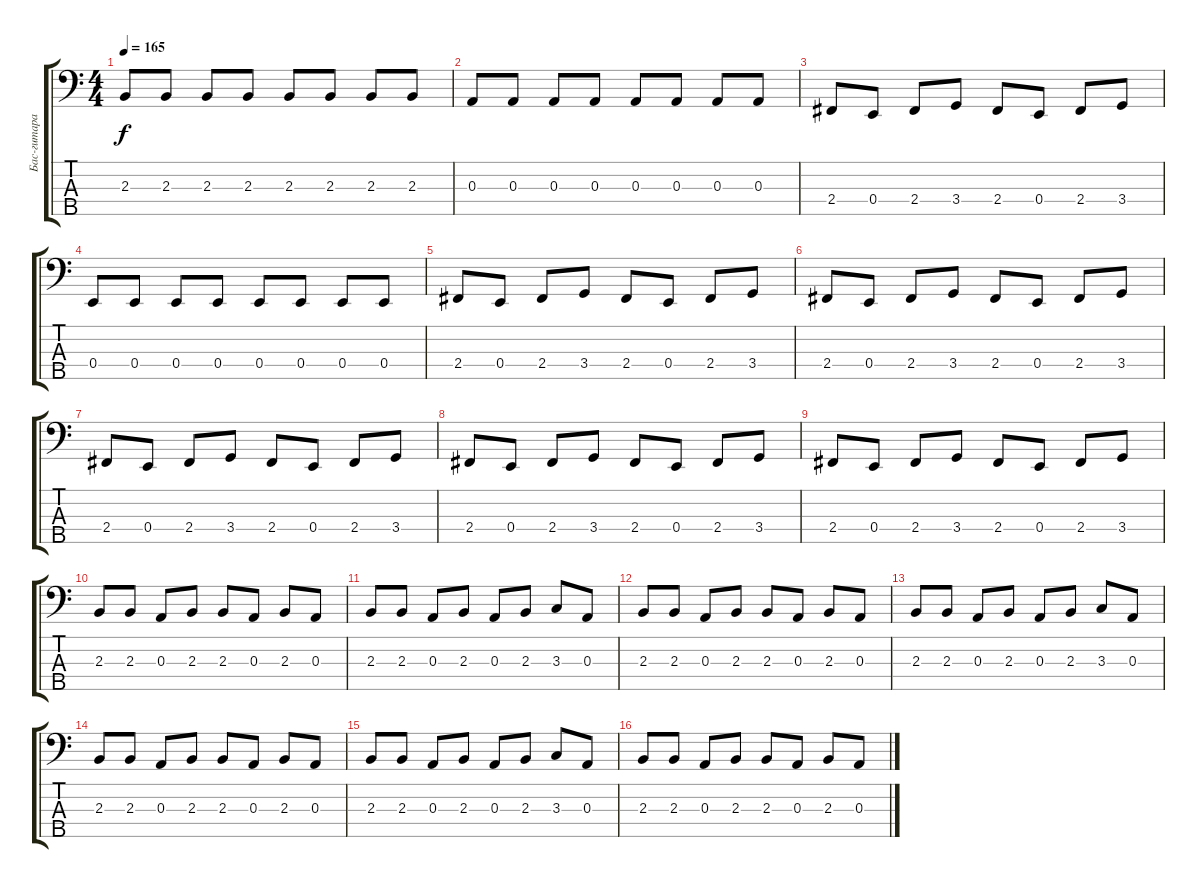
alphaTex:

\track ("Бас-гитара" "Бас-гитара") {instrument electricbassfinger}
\staff {score tabs}
\tuning (G2 D2 A1 E1 B0) {hide}
\ts (4 4)
\tempo 165
\clef f4
\ks c
2.3.8{dy f} 2.3.8 2.3.8 2.3.8 2.3.8 2.3.8 2.3.8 2.3.8 |
0.3.8 0.3.8 0.3.8 0.3.8 0.3.8 0.3.8 0.3.8 0.3.8 |
2.4.8 0.4.8 2.4.8 3.4.8 2.4.8 0.4.8 2.4.8 3.4.8 |
0.4.8 0.4.8 0.4.8 0.4.8 0.4.8 0.4.8 0.4.8 0.4.8 |
2.4.8 0.4.8 2.4.8 3.4.8 2.4.8 0.4.8 2.4.8 3.4.8 |
2.4.8 0.4.8 2.4.8 3.4.8 2.4.8 0.4.8 2.4.8 3.4.8 |
2.4.8 0.4.8 2.4.8 3.4.8 2.4.8 0.4.8 2.4.8 3.4.8 |
2.4.8 0.4.8 2.4.8 3.4.8 2.4.8 0.4.8 2.4.8 3.4.8 |
2.4.8 0.4.8 2.4.8 3.4.8 2.4.8 0.4.8 2.4.8 3.4.8 |
2.3.8 2.3.8 0.3.8 2.3.8 2.3.8 0.3.8 2.3.8 0.3.8 |
2.3.8 2.3.8 0.3.8 2.3.8 0.3.8 2.3.8 3.3.8 0.3.8 |
2.3.8 2.3.8 0.3.8 2.3.8 2.3.8 0.3.8 2.3.8 0.3.8 |
2.3.8 2.3.8 0.3.8 2.3.8 0.3.8 2.3.8 3.3.8 0.3.8 |
2.3.8 2.3.8 0.3.8 2.3.8 2.3.8 0.3.8 2.3.8 0.3.8 |
2.3.8 2.3.8 0.3.8 2.3.8 0.3.8 2.3.8 3.3.8 0.3.8 |
2.3.8 2.3.8 0.3.8 2.3.8 2.3.8 0.3.8 2.3.8 0.3.8
